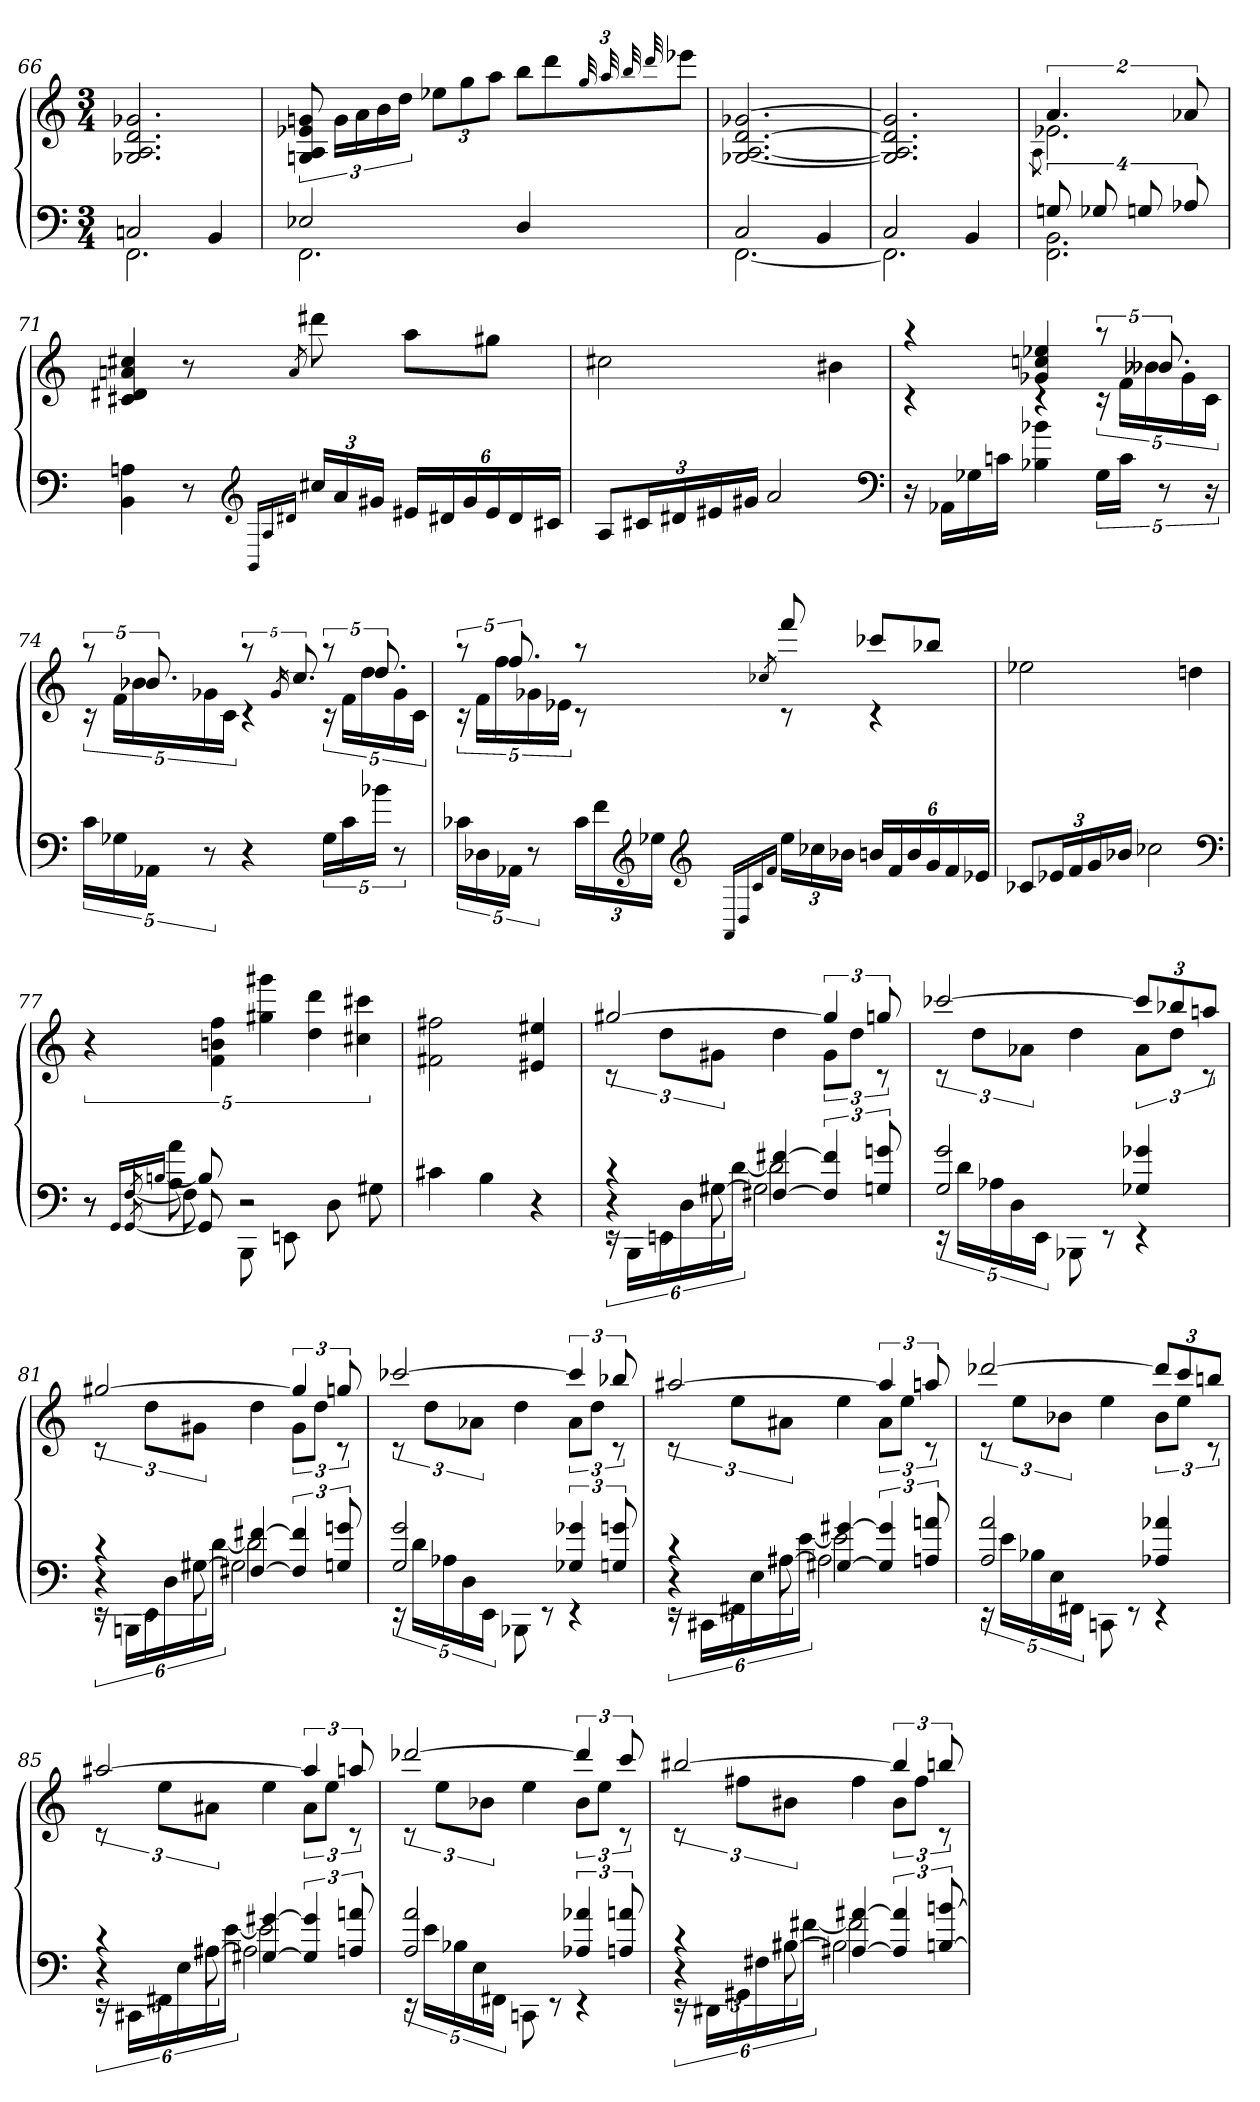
**kern	**kern
*part1	*part1
*staff2	*staff1
*clefF4	*clefG2
*k[]	*k[]
*M3/4	*M3/4
=66	=66
*^	*
2Cn	2.FF	2.G-X 2.A 2.d 2.g-X
4BB	.	.
=67	=67	=67
2E-X	2.FF	12Gn 12A 12e-X 12gn
.	.	24gLL
.	.	24a
.	.	24b
.	.	24ddJJ
.	.	12ee-XL
.	.	12gg
.	.	12aaJ
4D	.	12bbL
.	.	12ddd
.	.	32qqgg/
.	.	32qqaa/
.	.	32qqbb/
.	.	32qqddd/
.	.	12eee-XJ
=68	=68	=68
2C	[2.FF	[2.G-X [2.A [2.d [2.g-X
4BB	.	.
=69	=69	=69
2C	2.FF]	2.G-] 2.A] 2.d] 2.g-]
4BB	.	.
=70	=70	=70
*	*	*^
.	.	.	8qA\
16%3Gn	2.FF 2.BB	8%3.a	2.e-X
16%3G-X	.	.	.
16%3Gn	.	.	.
16%3A-X	.	16%3a-X	.
*v	*v	*	*
*	*v	*v
=71	=71
4BB 4An	4c#X 4d#X 4an 4cc#X
8r	8r
*clefG2	*
16qqBB/LL	.
16qqA/	.
16qqd#X/JJ	8qa/
24cc#XLL	8ddd#X
24a	.
24g#XJJ	.
24e#XLL	8aaL
24d#X	.
24g#	.
24e#	8gg#XJ
24d#	.
24c#XJJ	.
=72	=72
12AL	2cc#X
24c#XL	.
24d#X	.
24e#X	.
24g#XJJ	.
2a	.
.	4b#X
*clefF4	*
=73	=73
*	*^
16r	4raa	4rc
16AA-XLL	.	.
16G-X	.	.
16cnJJ	.	.
4B-X 4b-X	4g-X 4ccn 4ee-X	4rc
20G-LL	10raa	20rc
20cJJ	.	20fLL
10r	10.b--X	20b--X
.	.	20g-
20r	.	20cJJ
=74	=74	=74
20cLL	10raa	20rc
20G-X	.	20fLL
20AA-XJJ	10.b-X	20b-X
10r	.	20g-X
.	.	20cJJ
4r	10raa	4rc
.	16qg-/	.
.	10.cc	.
20G-LL	10raa	20rc
20c	.	20fLL
20b-XJJ	10.dd	20dd
10r	.	20g-
.	.	20cJJ
=75	=75	=75
20c-XLL	10raa	20rc
20D-X	.	20fLL
20AA-XJJ	10.ff	20ff
10r	.	20g-X
.	.	20e-XJJ
24c-LL	8raa	8rc
24f	.	.
*clefG2	*	*
24ee-XJJ	.	.
*clefG2	*	*
16qqAA-/LL	.	.
16qqD-/	.	.
16qqc-/	.	.
16qqf/JJ	8qcc-X/	.
24ee-LL	8fff	8rc
24cc-X	.	.
24b-XJJ	.	.
24bnLL	8ccc-XL	4rc
24f	.	.
24b	.	.
24g	8bb-XJ	.
24f	.	.
24e-XJJ	.	.
*	*v	*v
=76	=76
12c-XL	2ee-X
24e-XL	.
24f	.
24g	.
24b-XJJ	.
2cc-X	.
.	4ddn
*clefF4	*
=77	=77
*^	*
*	*^	*
*	*	*^	*
8r	8r	8r	8r	20%3r
.	.	16qqGGLL	.	.
.	.	16qqF	.	.
[8qGG	[8qF	[16qqBnJJ	.	.
8GG]	8F]	8B]	8A 8a	.
.	.	.	.	20%3f 20%3bn 20%3ff
2r	2r	2r	8BBB	.
.	.	.	.	20%3gg#X 20%3ggg#X
.	.	.	8EEn	.
.	.	.	.	20%3dd 20%3ddd
.	.	.	8D	.
.	.	.	.	20%3cc#X 20%3ccc#X
.	.	.	8G#X	.
*v	*v	*v	*v	*
=78	=78
4c#X	2f#X 2ff#X
4B	.
4r	4e#X 4ee#X
=79	=79
*^	*^
*	*^	*	*
4rc	24rEE	6r	[2gg#X	12rc
.	24BBBLL	.	.	.
.	24EEn	.	.	12ddL
.	24D	.	.	.
.	24G#X	[12G#X\	.	12g#XJ
.	[24dJJ	.	.	.
[4F#X [4f#X	2d]	2G#\]	.	4dd
6F#] 6f#]	.	.	6gg#]	12g#L
.	.	.	.	12ddJ
12Gn 12gn	.	.	12ggn	12rc
*	*v	*v	*	*
=80	=80	=80	=80
2G 2g	20rEE	[2ccc-X	12rc
.	20dLL	.	.
.	.	.	12ddL
.	20A-X	.	.
.	20D	.	.
.	.	.	12a-XJ
.	20EEJJ	.	.
.	8BBB-X	.	4dd
.	8rEE	.	.
4G-X 4g-X	4rEE	12ccc-L]	12a-L
.	.	12bb-X	12ddJ
.	.	12aanJ	12rc
=81	=81	=81	=81
*	*^	*	*
4rc	24rEE	6r	[2gg#X	12rc
.	24BBBnLL	.	.	.
.	24EE	.	.	12ddL
.	24D	.	.	.
.	24G#X	[12G#X\	.	12g#XJ
.	[24dJJ	.	.	.
[4F#X [4f#X	2d]	2G#\]	.	4dd
6F#] 6f#]	.	.	6gg#]	12g#L
.	.	.	.	12ddJ
12Gn 12gn	.	.	12ggn	12rc
*	*v	*v	*	*
=82	=82	=82	=82
2G 2g	20rEE	[2ccc-X	12rc
.	20dLL	.	.
.	.	.	12ddL
.	20A-X	.	.
.	20D	.	.
.	.	.	12a-XJ
.	20EEJJ	.	.
.	8BBB-X	.	4dd
.	8rEE	.	.
6G-X 6g-X	4rEE	6ccc-]	12a-L
.	.	.	12ddJ
12Gn 12gn	.	12bb-X	12rc
=83	=83	=83	=83
*	*^	*	*
4rc	24rEE	6r	[2aa#X	12rc
.	24CC#XLL	.	.	.
.	24FF#X	.	.	12eeL
.	24E	.	.	.
.	24A#X	[12A#X\	.	12a#XJ
.	[24eJJ	.	.	.
[4G#X [4g#X	2e]	2A#\]	.	4ee
6G#] 6g#]	.	.	6aa#]	12a#L
.	.	.	.	12eeJ
12An 12an	.	.	12aan	12rc
*	*v	*v	*	*
=84	=84	=84	=84
2A 2a	20rEE	[2ddd-X	12rc
.	20eLL	.	.
.	.	.	12eeL
.	20B-X	.	.
.	20E	.	.
.	.	.	12b-XJ
.	20FF#XJJ	.	.
.	8CCn	.	4ee
.	8rEE	.	.
4A-X 4a-X	4rEE	12ddd-L]	12b-L
.	.	12ccc	12eeJ
.	.	12bbnJ	12rc
=85	=85	=85	=85
*	*^	*	*
4rc	24rEE	6r	[2aa#X	12rc
.	24CC#XLL	.	.	.
.	24FF#X	.	.	12eeL
.	24E	.	.	.
.	24A#X	[12A#X\	.	12a#XJ
.	[24eJJ	.	.	.
[4G#X [4g#X	2e]	2A#\]	.	4ee
6G#] 6g#]	.	.	6aa#]	12a#L
.	.	.	.	12eeJ
12An 12an	.	.	12aan	12rc
*	*v	*v	*	*
=86	=86	=86	=86
2A 2a	20rEE	[2ddd-X	12rc
.	20eLL	.	.
.	.	.	12eeL
.	20B-X	.	.
.	20E	.	.
.	.	.	12b-XJ
.	20FF#XJJ	.	.
.	8CCn	.	4ee
.	8rEE	.	.
6A-X 6a-X	4rEE	6ddd-]	12b-L
.	.	.	12eeJ
12An 12an	.	12ccc	12rc
=87	=87	=87	=87
*	*^	*	*
4rc	24rEE	6r	[2bb#X	12rc
.	24DD#XLL	.	.	.
.	24GG#X	.	.	12ff#XL
.	24F#X	.	.	.
.	24B#X	[12B#X\	.	12b#XJ
.	[24f#XJJ	.	.	.
[4A#X [4a#X	2f#]	2B#\]	.	4ff#
6A#] 6a#]	.	.	6bb#]	12b#L
.	.	.	.	12ff#J
[12Bn [12bn	.	.	12bbn	12rc
*v	*v	*v	*	*
*	*v	*v
=	=
*-	*-
